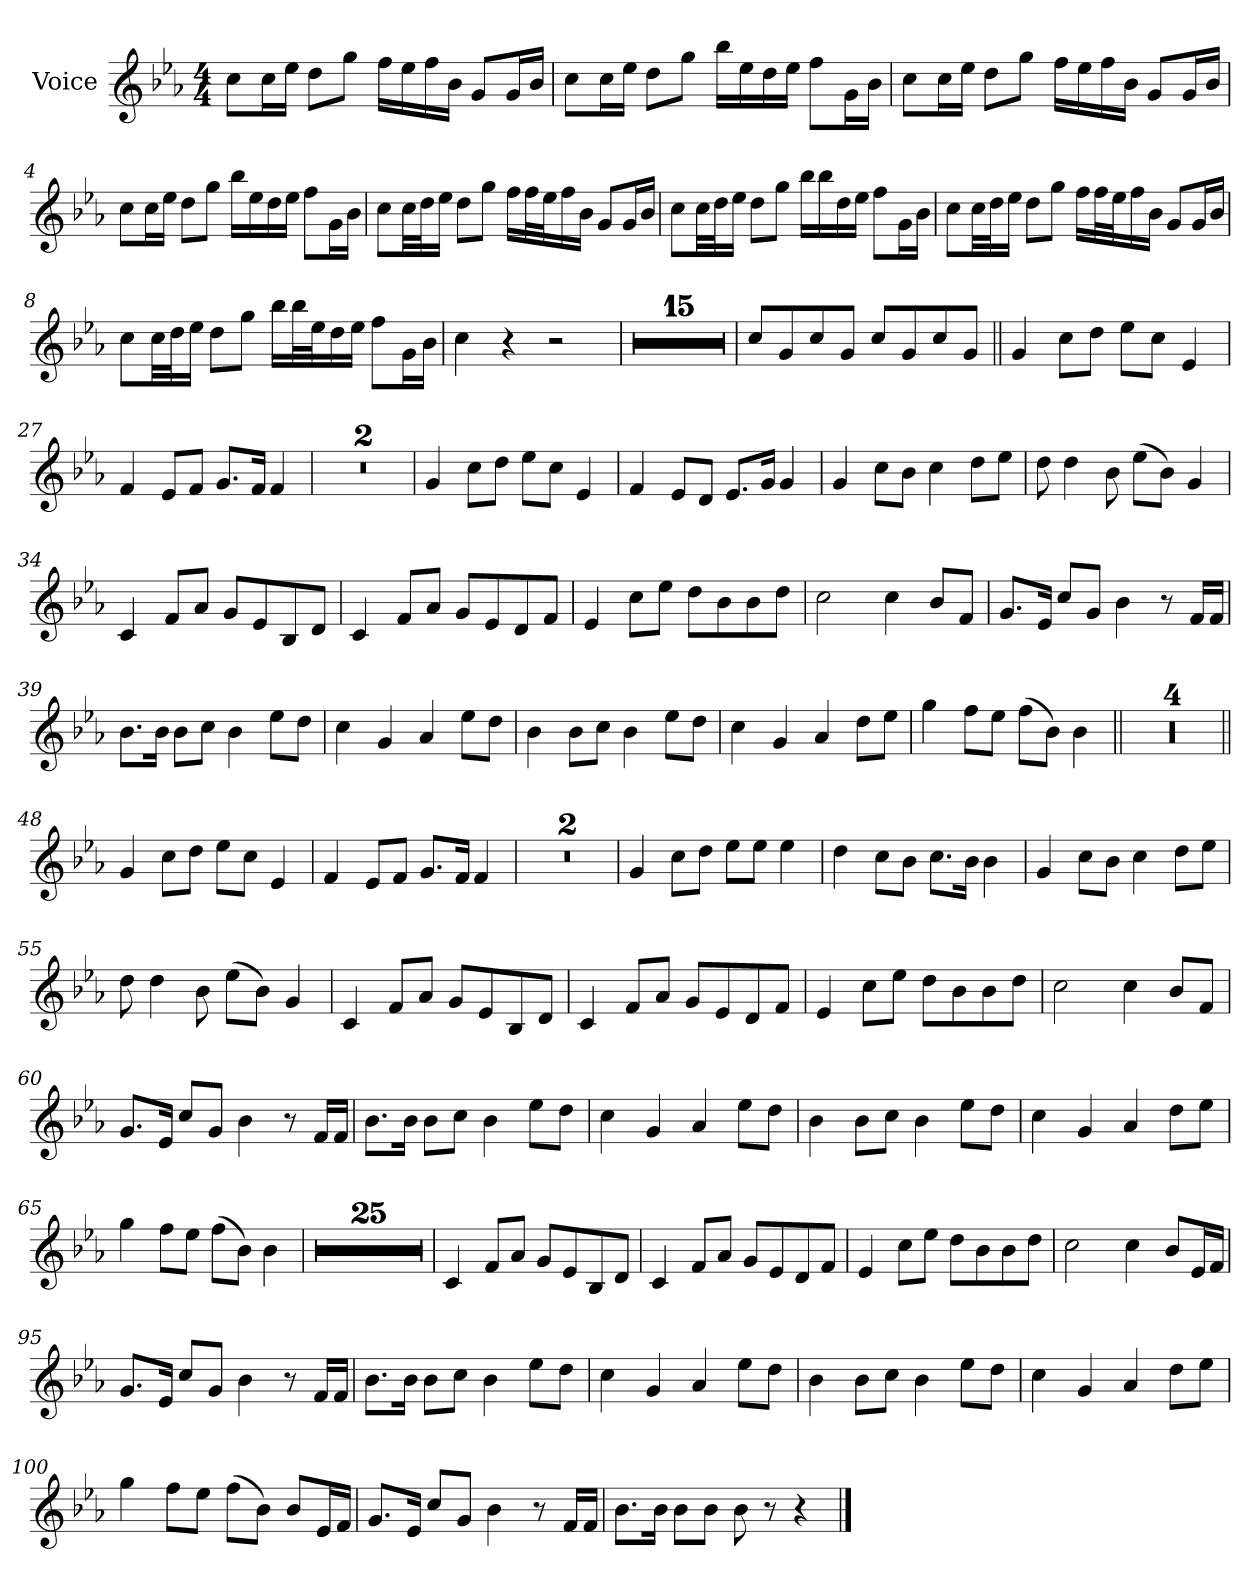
**kern
*part1
*staff1
*I"Voice
*I'Vc.
*clefG2
*k[b-e-a-]
*M4/4
*MM85
=1
8cc!L
16cc!L
16ee-!JJ
8dd!L
8gg!J
16ff!LL
16ee-!
16ff!
16b-!JJ
8g!L
16g!L
16b-!JJ
=2
8cc!L
16cc!L
16ee-!JJ
8dd!L
8gg!J
16bb-!LL
16ee-!
16dd!
16ee-!JJ
8ff!L
16g!L
16b-!JJ
=3
8cc!L
16cc!L
16ee-!JJ
8dd!L
8gg!J
16ff!LL
16ee-!
16ff!
16b-!JJ
8g!L
16g!L
16b-!JJ
=4
8cc!L
16cc!L
16ee-!JJ
8dd!L
8gg!J
16bb-!LL
16ee-!
16dd!
16ee-!JJ
8ff!L
16g!L
16b-!JJ
=5
8cc!L
32cc!LL
32dd!J
16ee-!JJ
8dd!L
8gg!J
16ff!LL
32ff!L
32ee-!J
16ff!
16b-!JJ
8g!L
16g!L
16b-!JJ
=6
8cc!L
32cc!LL
32dd!J
16ee-!JJ
8dd!L
8gg!J
16bb-!LL
16bb-!
16dd!
16ee-!JJ
8ff!L
16g!L
16b-!JJ
=7
8cc!L
32cc!LL
32dd!J
16ee-!JJ
8dd!L
8gg!J
16ff!LL
32ff!L
32ee-!J
16ff!
16b-!JJ
8g!L
16g!L
16b-!JJ
=8
8cc!L
32cc!LL
32dd!J
16ee-!JJ
8dd!L
8gg!J
16bb-!LL
32bb-!L
32ee-!J
16dd!
16ee-!JJ
8ff!L
16g!L
16b-!JJ
=9
4cc!
4r
2r
=10
1r
=11
1r
=12
1r
=13
1r
=14
1r
=15
1r
=16
1r
=17
1r
=18
1r
=19
1r
=20
1r
=21
1r
=22
1r
=23
1r
=24
1r
=25
8cc!L
8g!
8cc!
8g!J
8cc!L
8g!
8cc!
8g!J
=26||
4g
8ccL
8ddJ
8ee-L
8ccJ
4e-
=27
4f
8e-L
8fJ
8.gL
16fJk
4f
=28
1r
=29
1r
=30
4g
8ccL
8ddJ
8ee-L
8ccJ
4e-
=31
4f
8e-L
8dJ
8.e-L
16gJk
4g
=32
4g
8ccL
8b-J
4cc
8ddL
8ee-J
=33
8dd
4dd
8b-
(8ee-L
8b-J)
4g
=34
4c
8fL
8a-J
8gL
8e-
8B-
8dJ
=35
4c
8fL
8a-J
8gL
8e-
8d
8fJ
=36
4e-
8ccL
8ee-J
8ddL
8b-
8b-
8ddJ
=37
2cc
4cc
8b-L
8fJ
=38
8.gL
16e-Jk
8ccL
8gJ
4b-
8r
16fLL
16fJJ
=39
8.b-L
16b-Jk
8b-L
8ccJ
4b-
8ee-L
8ddJ
=40
4cc
4g
4a-
8ee-L
8ddJ
=41
4b-
8b-L
8ccJ
4b-
8ee-L
8ddJ
=42
4cc
4g
4a-
8ddL
8ee-J
=43
4gg
8ffL
8ee-J
(8ffL
8b-J)
4b-
=44||
1r
=45
1r
=46
1r
=47
1r
=48||
4g
8ccL
8ddJ
8ee-L
8ccJ
4e-
=49
4f
8e-L
8fJ
8.gL
16fJk
4f
=50
1r
=51
1r
=52
4g
8ccL
8ddJ
8ee-L
8ee-J
4ee-
=53
4dd
8ccL
8b-J
8.ccL
16b-Jk
4b-
=54
4g
8ccL
8b-J
4cc
8ddL
8ee-J
=55
8dd
4dd
8b-
(8ee-L
8b-J)
4g
=56
4c
8fL
8a-J
8gL
8e-
8B-
8dJ
=57
4c
8fL
8a-J
8gL
8e-
8d
8fJ
=58
4e-
8ccL
8ee-J
8ddL
8b-
8b-
8ddJ
=59
2cc
4cc
8b-L
8fJ
=60
8.gL
16e-Jk
8ccL
8gJ
4b-
8r
16fLL
16fJJ
=61
8.b-L
16b-Jk
8b-L
8ccJ
4b-
8ee-L
8ddJ
=62
4cc
4g
4a-
8ee-L
8ddJ
=63
4b-
8b-L
8ccJ
4b-
8ee-L
8ddJ
=64
4cc
4g
4a-
8ddL
8ee-J
=65
4gg
8ffL
8ee-J
(8ffL
8b-J)
4b-
=66
1r
=67
1r
=68
1r
=69
1r
=70
1r
=71
1r
=72
1r
=73
1r
=74
1r
=75
1r
=76
1r
=77
1r
=78
1r
=79
1r
=80
1r
=81
1r
=82
1r
=83
1r
=84
1r
=85
1r
=86
1r
=87
1r
=88
1r
=89
1r
=90
1r
=91
4c
8fL
8a-J
8gL
8e-
8B-
8dJ
=92
4c
8fL
8a-J
8gL
8e-
8d
8fJ
=93
4e-
8ccL
8ee-J
8ddL
8b-
8b-
8ddJ
=94
2cc
4cc
8b-L
16e-L
16fJJ
=95
8.gL
16e-Jk
8ccL
8gJ
4b-
8r
16fLL
16fJJ
=96
8.b-L
16b-Jk
8b-L
8ccJ
4b-
8ee-L
8ddJ
=97
4cc
4g
4a-
8ee-L
8ddJ
=98
4b-
8b-L
8ccJ
4b-
8ee-L
8ddJ
=99
4cc
4g
4a-
8ddL
8ee-J
=100
4gg
8ffL
8ee-J
(8ffL
8b-J)
8b-L
16e-L
16fJJ
=101
8.gL
16e-Jk
8ccL
8gJ
4b-
8r
16fLL
16fJJ
=102
8.b-L
16b-Jk
8b-L
8b-J
8b-
8r
4r
==
*-
